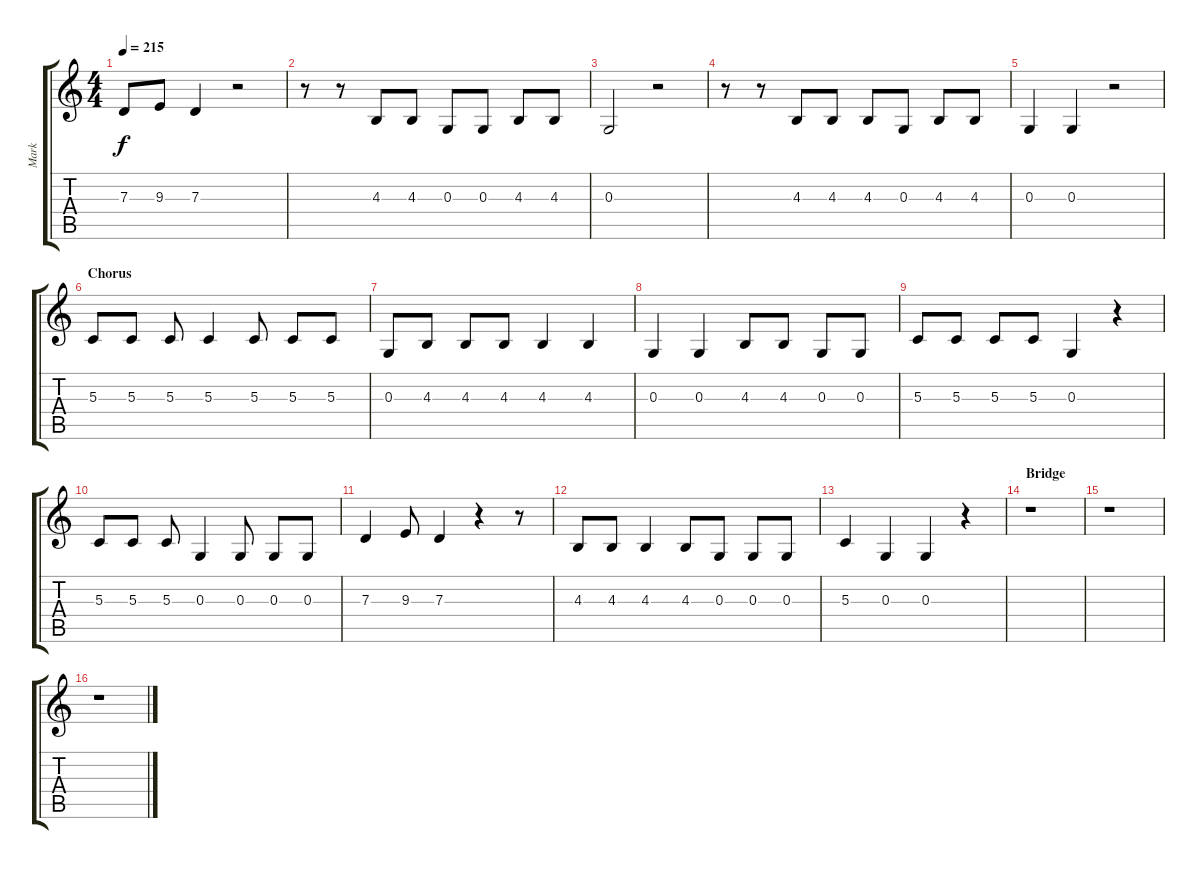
\track ("Mark" "Mark") {instrument percussiveorgan}
\staff {score tabs}
\tuning (E4 B3 G3 D3 A2 E2) {hide}
\ts (4 4)
\tempo 215
\clef g2
\ks c
7.3.8{dy f} 9.3.8 7.3.4 r.2 |
r.8 r.8 4.3.8 4.3.8 0.3.8 0.3.8 4.3.8 4.3.8 |
0.3.2 r.2 |
r.8 r.8 4.3.8 4.3.8 4.3.8 0.3.8 4.3.8 4.3.8 |
0.3.4 0.3.4 r.2 |
\section ("" "Chorus")
5.3.8 5.3.8 5.3.8 5.3.4 5.3.8 5.3.8 5.3.8 |
0.3.8 4.3.8 4.3.8 4.3.8 4.3.4 4.3.4 |
0.3.4 0.3.4 4.3.8 4.3.8 0.3.8 0.3.8 |
5.3.8 5.3.8 5.3.8 5.3.8 0.3.4 r.4 |
5.3.8 5.3.8 5.3.8 0.3.4 0.3.8 0.3.8 0.3.8 |
7.3.4 9.3.8 7.3.4 r.4 r.8 |
4.3.8 4.3.8 4.3.4 4.3.8 0.3.8 0.3.8 0.3.8 |
5.3.4 0.3.4 0.3.4 r.4 |
\section ("" "Bridge")
r.1 |
r.1 |
r.1
